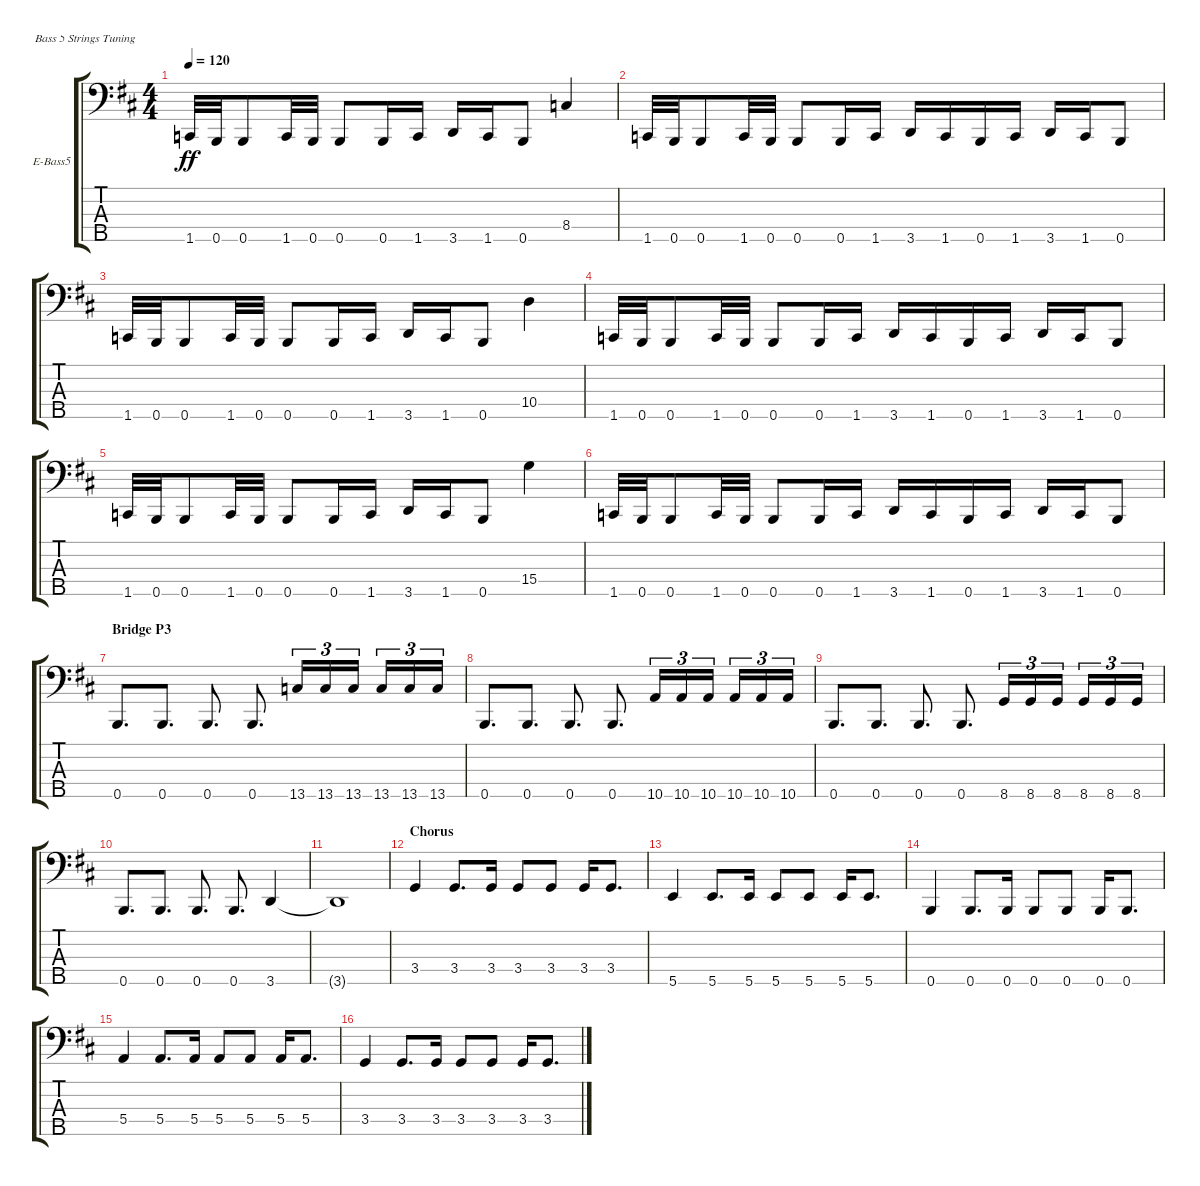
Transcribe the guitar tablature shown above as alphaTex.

\defaultSystemsLayout 4
\bracketExtendMode groupsimilarinstruments
\firstSystemTrackNameOrientation horizontal
\otherSystemsTrackNameOrientation horizontal
\track ("Wolf" "E-Bass5") {instrument electricbassfinger}
\staff {score tabs}
\tuning (G2 D2 A1 E1 B0)
\ts (4 4)
\tempo 120
\clef f4
\ks bminor
1.5.32{dy ff} 0.5.32 0.5.8 1.5.32 0.5.32 0.5.8 0.5.16 1.5.16 3.5.16 1.5.16 0.5.8 8.4.4 |
1.5.32 0.5.32 0.5.8 1.5.32 0.5.32 0.5.8 0.5.16 1.5.16 3.5.16 1.5.16 0.5.16 1.5.16 3.5.16 1.5.16 0.5.8 |
1.5.32 0.5.32 0.5.8 1.5.32 0.5.32 0.5.8 0.5.16 1.5.16 3.5.16 1.5.16 0.5.8 10.4.4 |
1.5.32 0.5.32 0.5.8 1.5.32 0.5.32 0.5.8 0.5.16 1.5.16 3.5.16 1.5.16 0.5.16 1.5.16 3.5.16 1.5.16 0.5.8 |
1.5.32 0.5.32 0.5.8 1.5.32 0.5.32 0.5.8 0.5.16 1.5.16 3.5.16 1.5.16 0.5.8 15.4.4 |
1.5.32 0.5.32 0.5.8 1.5.32 0.5.32 0.5.8 0.5.16 1.5.16 3.5.16 1.5.16 0.5.16 1.5.16 3.5.16 1.5.16 0.5.8 |
\section ("" "Bridge P3")
0.5.8{d} 0.5.8{d} 0.5.8{d} 0.5.8{d} 13.5.16{tu (3 2)} 13.5.16{tu (3 2)} 13.5.16{tu (3 2)} 13.5.16{tu (3 2)} 13.5.16{tu (3 2)} 13.5.16{tu (3 2)} |
0.5.8{d} 0.5.8{d} 0.5.8{d} 0.5.8{d} 10.5.16{tu (3 2)} 10.5.16{tu (3 2)} 10.5.16{tu (3 2)} 10.5.16{tu (3 2)} 10.5.16{tu (3 2)} 10.5.16{tu (3 2)} |
0.5.8{d} 0.5.8{d} 0.5.8{d} 0.5.8{d} 8.5.16{tu (3 2)} 8.5.16{tu (3 2)} 8.5.16{tu (3 2)} 8.5.16{tu (3 2)} 8.5.16{tu (3 2)} 8.5.16{tu (3 2)} |
0.5.8{d} 0.5.8{d} 0.5.8{d} 0.5.8{d} 3.5.4 |
3.5{t}.1 |
\section ("" "Chorus")
3.4.4 3.4.8{d} 3.4.16 3.4.8 3.4.8 3.4.16 3.4.8{d} |
5.5.4 5.5.8{d} 5.5.16 5.5.8 5.5.8 5.5.16 5.5.8{d} |
0.5.4 0.5.8{d} 0.5.16 0.5.8 0.5.8 0.5.16 0.5.8{d} |
5.4.4 5.4.8{d} 5.4.16 5.4.8 5.4.8 5.4.16 5.4.8{d} |
3.4.4 3.4.8{d} 3.4.16 3.4.8 3.4.8 3.4.16 3.4.8{d}
